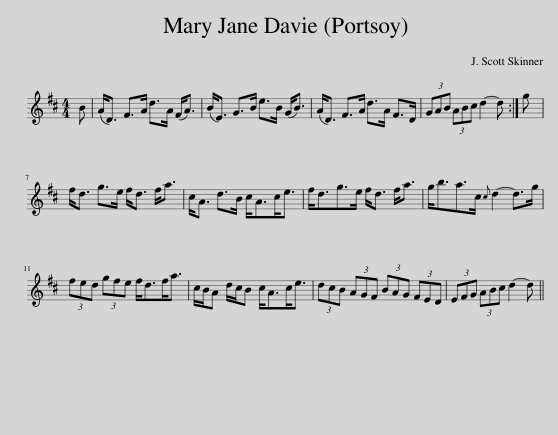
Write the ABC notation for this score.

X:1
L:1/8
M:4/4
I:linebreak $
K:D
V:1 treble
V:1
 B | (A<D) F>A d>A (F<A) | (B<E) G>B e>B (G<B) | (A<D) F>A d>A F>D | (3GAB (3ABc d2- d :| %5
 g |$ f<d g>e f<d f<a | c<A d>B c<Ac<e | f<dg>e f<d f<a | g<ba>c{c} d2- d>g |$ %10
 (3fed (3gfe f<df<a | c/B/A d/c/B c<Ac<e | (3dcB (3AGF (3BAG (3FED | (3EFG (3ABc d2- d || %14
